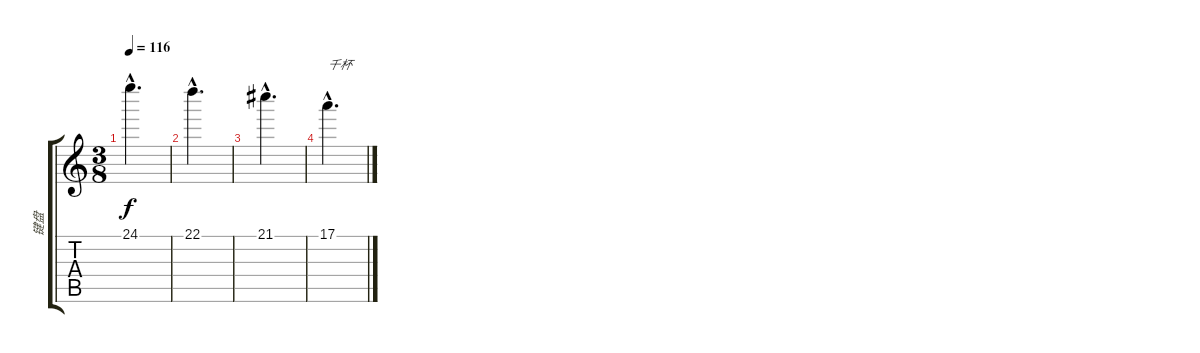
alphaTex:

\track ("键盘" "键盘") {instrument acousticguitarnylon}
\staff {score tabs}
\tuning (E4 B3 G3 D3 A2 E2) {hide}
\ts (3 8)
\tempo 116
\clef g2
\ks c
24.1{hac t}.4{d dy f} |
22.1{hac}.4{d} |
21.1{hac}.4{d} |
17.1{hac}.4{d txt "千杯"}
